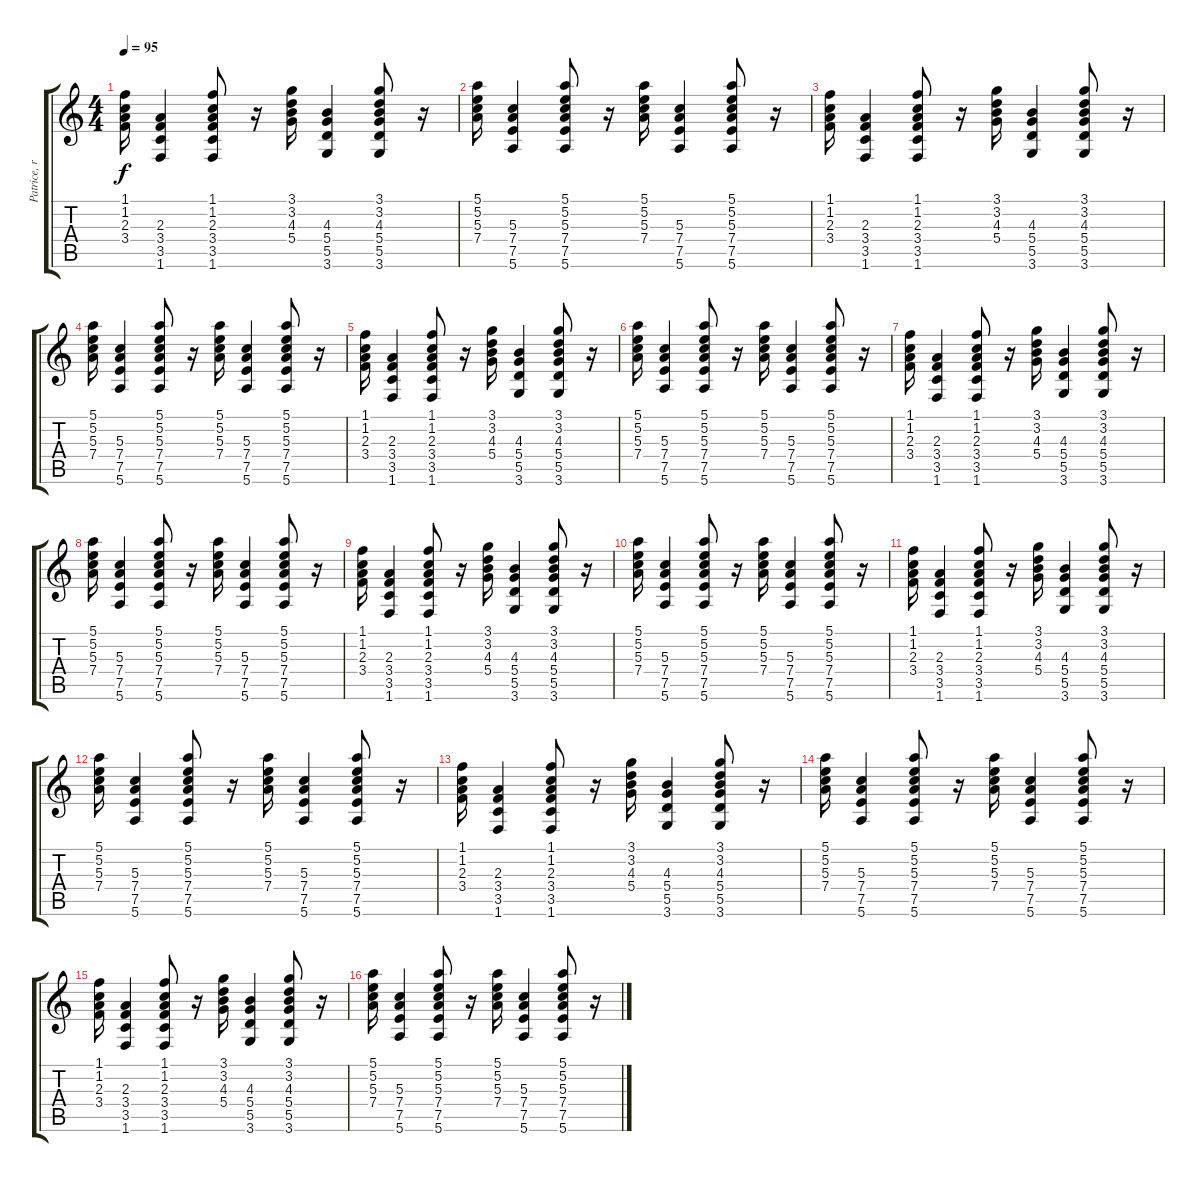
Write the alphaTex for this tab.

\track ("Patrice, rhythm guitar" "Patrice, r") {instrument acousticguitarsteel}
\staff {score tabs}
\tuning (E4 B3 G3 D3 A2 E2) {hide}
\ts (4 4)
\tempo 95
\clef g2
\ks c
(1.1 1.2 2.3 3.4).16{dy f} (2.3 3.4 3.5 1.6).4 (1.1 1.2 2.3 3.4 3.5 1.6).8 r.16 (3.1 3.2 4.3 5.4).16 (4.3 5.4 5.5 3.6).4 (3.1 3.2 4.3 5.4 5.5 3.6).8 r.16 |
(5.1 5.2 5.3 7.4).16 (5.3 7.4 7.5 5.6).4 (5.1 5.2 5.3 7.4 7.5 5.6).8 r.16 (5.1 5.2 5.3 7.4).16 (5.3 7.4 7.5 5.6).4 (5.1 5.2 5.3 7.4 7.5 5.6).8 r.16 |
(1.1 1.2 2.3 3.4).16 (2.3 3.4 3.5 1.6).4 (1.1 1.2 2.3 3.4 3.5 1.6).8 r.16 (3.1 3.2 4.3 5.4).16 (4.3 5.4 5.5 3.6).4 (3.1 3.2 4.3 5.4 5.5 3.6).8 r.16 |
(5.1 5.2 5.3 7.4).16 (5.3 7.4 7.5 5.6).4 (5.1 5.2 5.3 7.4 7.5 5.6).8 r.16 (5.1 5.2 5.3 7.4).16 (5.3 7.4 7.5 5.6).4 (5.1 5.2 5.3 7.4 7.5 5.6).8 r.16 |
(1.1 1.2 2.3 3.4).16 (2.3 3.4 3.5 1.6).4 (1.1 1.2 2.3 3.4 3.5 1.6).8 r.16 (3.1 3.2 4.3 5.4).16 (4.3 5.4 5.5 3.6).4 (3.1 3.2 4.3 5.4 5.5 3.6).8 r.16 |
(5.1 5.2 5.3 7.4).16 (5.3 7.4 7.5 5.6).4 (5.1 5.2 5.3 7.4 7.5 5.6).8 r.16 (5.1 5.2 5.3 7.4).16 (5.3 7.4 7.5 5.6).4 (5.1 5.2 5.3 7.4 7.5 5.6).8 r.16 |
(1.1 1.2 2.3 3.4).16 (2.3 3.4 3.5 1.6).4 (1.1 1.2 2.3 3.4 3.5 1.6).8 r.16 (3.1 3.2 4.3 5.4).16 (4.3 5.4 5.5 3.6).4 (3.1 3.2 4.3 5.4 5.5 3.6).8 r.16 |
(5.1 5.2 5.3 7.4).16 (5.3 7.4 7.5 5.6).4 (5.1 5.2 5.3 7.4 7.5 5.6).8 r.16 (5.1 5.2 5.3 7.4).16 (5.3 7.4 7.5 5.6).4 (5.1 5.2 5.3 7.4 7.5 5.6).8 r.16 |
(1.1 1.2 2.3 3.4).16 (2.3 3.4 3.5 1.6).4 (1.1 1.2 2.3 3.4 3.5 1.6).8 r.16 (3.1 3.2 4.3 5.4).16 (4.3 5.4 5.5 3.6).4 (3.1 3.2 4.3 5.4 5.5 3.6).8 r.16 |
(5.1 5.2 5.3 7.4).16 (5.3 7.4 7.5 5.6).4 (5.1 5.2 5.3 7.4 7.5 5.6).8 r.16 (5.1 5.2 5.3 7.4).16 (5.3 7.4 7.5 5.6).4 (5.1 5.2 5.3 7.4 7.5 5.6).8 r.16 |
(1.1 1.2 2.3 3.4).16 (2.3 3.4 3.5 1.6).4 (1.1 1.2 2.3 3.4 3.5 1.6).8 r.16 (3.1 3.2 4.3 5.4).16 (4.3 5.4 5.5 3.6).4 (3.1 3.2 4.3 5.4 5.5 3.6).8 r.16 |
(5.1 5.2 5.3 7.4).16 (5.3 7.4 7.5 5.6).4 (5.1 5.2 5.3 7.4 7.5 5.6).8 r.16 (5.1 5.2 5.3 7.4).16 (5.3 7.4 7.5 5.6).4 (5.1 5.2 5.3 7.4 7.5 5.6).8 r.16 |
(1.1 1.2 2.3 3.4).16 (2.3 3.4 3.5 1.6).4 (1.1 1.2 2.3 3.4 3.5 1.6).8 r.16 (3.1 3.2 4.3 5.4).16 (4.3 5.4 5.5 3.6).4 (3.1 3.2 4.3 5.4 5.5 3.6).8 r.16 |
(5.1 5.2 5.3 7.4).16 (5.3 7.4 7.5 5.6).4 (5.1 5.2 5.3 7.4 7.5 5.6).8 r.16 (5.1 5.2 5.3 7.4).16 (5.3 7.4 7.5 5.6).4 (5.1 5.2 5.3 7.4 7.5 5.6).8 r.16 |
(1.1 1.2 2.3 3.4).16 (2.3 3.4 3.5 1.6).4 (1.1 1.2 2.3 3.4 3.5 1.6).8 r.16 (3.1 3.2 4.3 5.4).16 (4.3 5.4 5.5 3.6).4 (3.1 3.2 4.3 5.4 5.5 3.6).8 r.16 |
(5.1 5.2 5.3 7.4).16 (5.3 7.4 7.5 5.6).4 (5.1 5.2 5.3 7.4 7.5 5.6).8 r.16 (5.1 5.2 5.3 7.4).16 (5.3 7.4 7.5 5.6).4 (5.1 5.2 5.3 7.4 7.5 5.6).8 r.16
